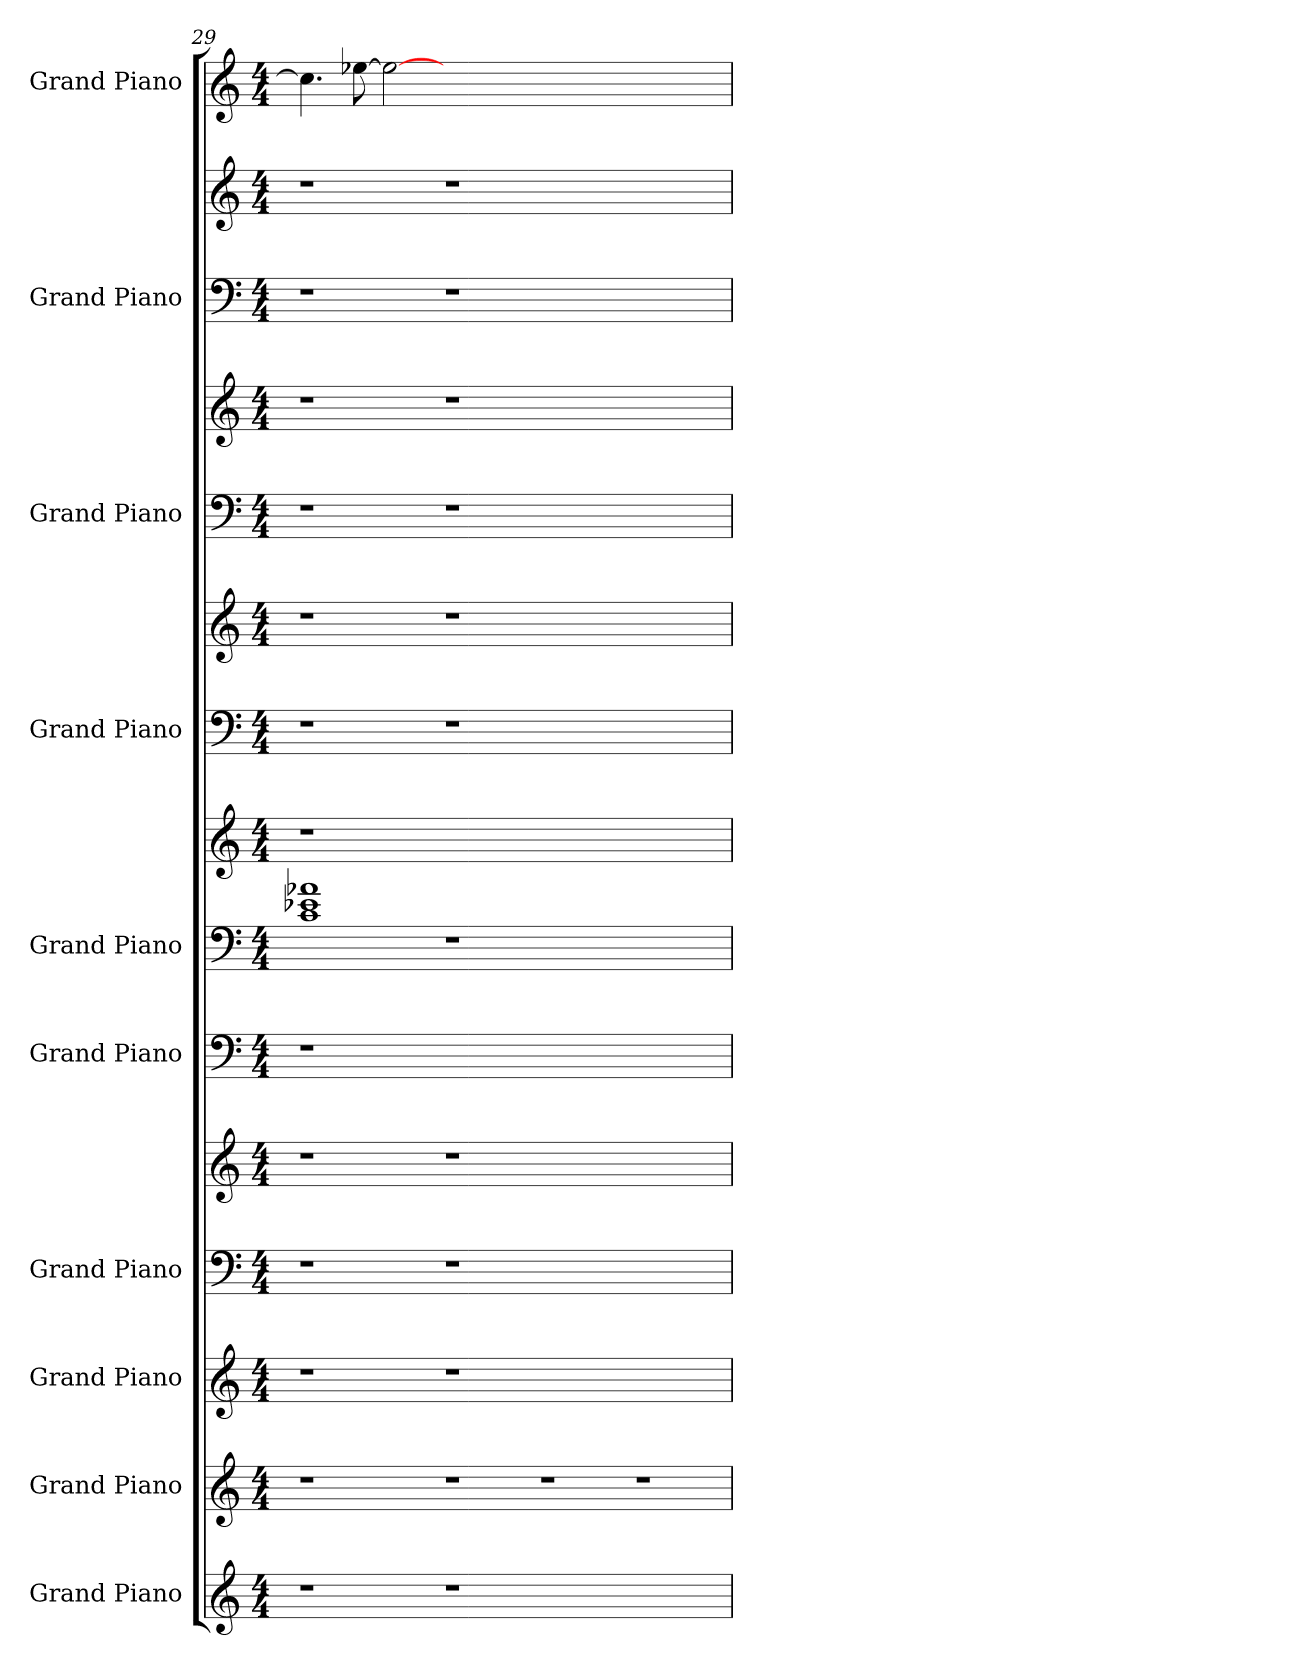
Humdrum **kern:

**kern	**kern	**kern	**kern	**kern	**kern	**kern	**kern	**kern	**kern	**kern	**kern	**kern	**kern	**kern
*part10	*part9	*part8	*part7	*part7	*part6	*part5	*part5	*part4	*part4	*part3	*part3	*part2	*part2	*part1
*staff15	*staff14	*staff13	*staff12	*staff11	*staff10	*staff9	*staff8	*staff7	*staff6	*staff5	*staff4	*staff3	*staff2	*staff1
*I"Grand Piano	*I"Grand Piano	*I"Grand Piano	*I"Grand Piano	*	*I"Grand Piano	*I"Grand Piano	*	*I"Grand Piano	*	*I"Grand Piano	*	*I"Grand Piano	*	*I"Grand Piano
*clefG2	*clefG2	*clefG2	*clefF4	*clefG2	*clefF4	*clefF4	*clefG2	*clefF4	*clefG2	*clefF4	*clefG2	*clefF4	*clefG2	*clefG2
*k[]	*k[]	*k[]	*k[]	*k[]	*k[]	*k[]	*k[]	*k[]	*k[]	*k[]	*k[]	*k[]	*k[]	*k[]
*C:	*C:	*C:	*C:	*C:	*C:	*C:	*C:	*C:	*C:	*C:	*C:	*C:	*C:	*C:
*M4/4	*M4/4	*M4/4	*M4/4	*M4/4	*M4/4	*M4/4	*M4/4	*M4/4	*M4/4	*M4/4	*M4/4	*M4/4	*M4/4	*M4/4
=29	=29	=29	=29	=29	=29	=29	=29	=29	=29	=29	=29	=29	=29	=29
1r	1r	1r	1r	1r	1r	1c 1e-X 1a-X	1r	1r	1r	1r	1r	1r	1r	4.cc]
.	.	.	.	.	.	.	.	.	.	.	.	.	.	[8ee-X
.	.	.	.	.	.	.	.	.	.	.	.	.	.	2ee-_
1r	1r	1r	1r	1r	0.ryy	1r	0.ryy	1r	1r	1r	1r	1r	1r	0.ryy
0ryy	1r	0ryy	0ryy	0ryy	.	0ryy	.	0ryy	0ryy	0ryy	0ryy	0ryy	0ryy	.
.	1r	.	.	.	.	.	.	.	.	.	.	.	.	.
=	=	=	=	=	=	=	=	=	=	=	=	=	=	=
*-	*-	*-	*-	*-	*-	*-	*-	*-	*-	*-	*-	*-	*-	*-
